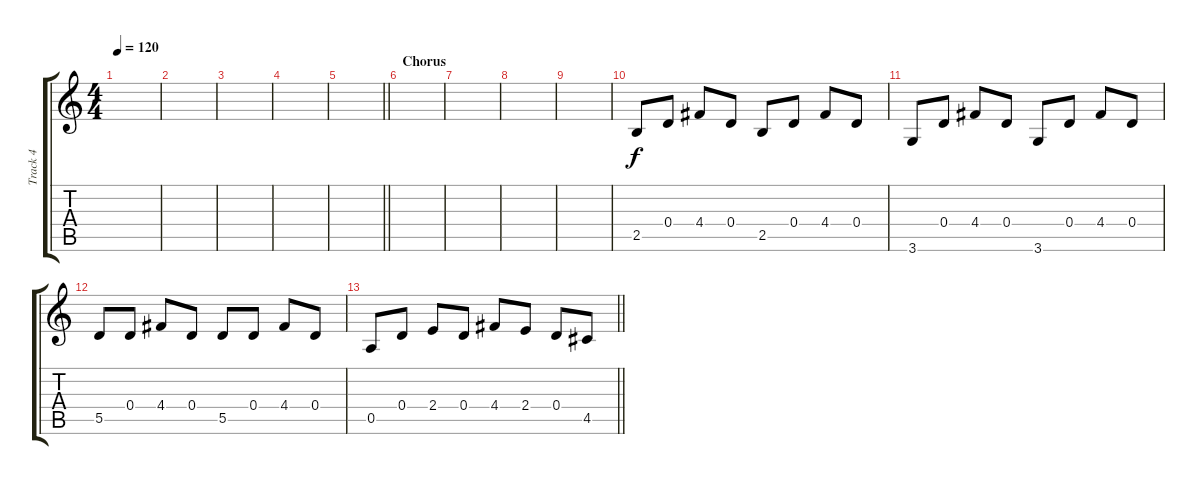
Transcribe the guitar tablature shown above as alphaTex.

\track ("Track 4" "Track 4") {instrument distortionguitar}
\staff {score tabs}
\tuning (E4 B3 G3 D3 A2 E2) {hide}
\ts (4 4)
\tempo 120
\clef g2
\ks c
|
|
|
|
\barLineRight lightlight
|
\section ("" "Chorus")
|
|
|
|
2.5.8 0.4.8 4.4.8 0.4.8 2.5.8 0.4.8 4.4.8 0.4.8 |
3.6.8 0.4.8 4.4.8 0.4.8 3.6.8 0.4.8 4.4.8 0.4.8 |
5.5.8 0.4.8 4.4.8 0.4.8 5.5.8 0.4.8 4.4.8 0.4.8 |
\barLineRight lightlight
0.5.8 0.4.8 2.4.8 0.4.8 4.4.8 2.4.8 0.4.8 4.5.8
